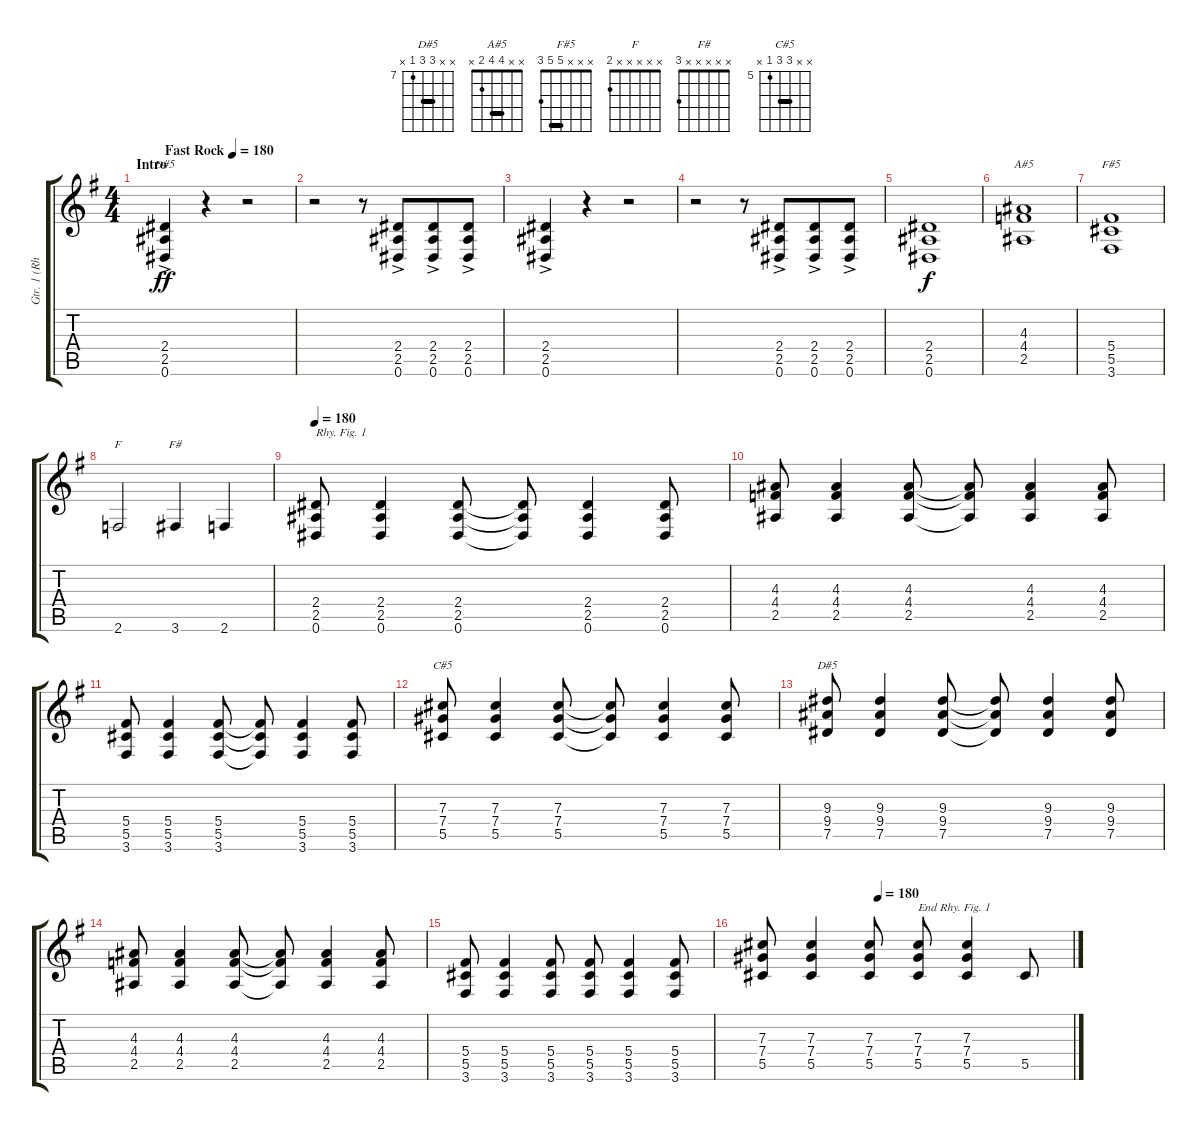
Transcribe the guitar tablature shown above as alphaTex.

\track ("Gtr. 1 (Rhythm)" "Gtr. 1 (Rh") {instrument distortionguitar}
\staff {score tabs}
\tuning (Eb4 Bb3 Gb3 Db3 Ab2 Eb2) {hide}
\chord ("D#5" x x x 2 2 0) {barre 2}
\chord ("A#5" x x 4 4 2 x) {barre 4}
\chord ("F#5" x x x 5 5 3) {barre 5}
\chord ("F" x x x x x 2)
\chord ("F#" x x x x x 3)
\chord ("C#5" x x 7 7 5 x) {firstfret 5 barre 7}
\chord ("D#5" x x 9 9 7 x) {firstfret 7 barre 9}
\ts (4 4)
\section ("" "Intro")
\tempo (180 "Fast Rock")
\clef g2
\ks g
(2.4{ac} 2.5{ac} 0.6{ac}).4{ch "D#5" dy ff instrument distortionguitar} r.4 r.2 |
r.2 r.8 (2.4{ac} 2.5{ac} 0.6{ac}).8{beam merge} (2.4{ac} 2.5{ac} 0.6{ac}).8 (2.4{ac} 2.5{ac} 0.6{ac}).8 |
(2.4{ac} 2.5{ac} 0.6{ac}).4 r.4 r.2 |
r.2 r.8 (2.4{ac} 2.5{ac} 0.6{ac}).8{beam merge} (2.4{ac} 2.5{ac} 0.6{ac}).8 (2.4{ac} 2.5{ac} 0.6{ac}).8 |
(2.4 2.5 0.6).1{dy f} |
(4.3 4.4 2.5).1{ch "A#5"} |
(5.4 5.5 3.6).1{ch "F#5"} |
2.6.2{ch "F"} 3.6.4{ch "F#"} 2.6.4 |
\tempo 180
(2.4 2.5 0.6).8{txt "Rhy. Fig. 1"} (2.4 2.5 0.6).4 (2.4 2.5 0.6).8 (2.4{t} 2.5{t} 0.6{t}).8 (2.4 2.5 0.6).4 (2.4 2.5 0.6).8 |
(4.3 4.4 2.5).8 (4.3 4.4 2.5).4 (4.3 4.4 2.5).8 (4.3{t} 4.4{t} 2.5{t}).8 (4.3 4.4 2.5).4 (4.3 4.4 2.5).8 |
(5.4 5.5 3.6).8 (5.4 5.5 3.6).4 (5.4 5.5 3.6).8 (5.4{t} 5.5{t} 3.6{t}).8 (5.4 5.5 3.6).4 (5.4 5.5 3.6).8 |
(7.3 7.4 5.5).8{ch "C#5"} (7.3 7.4 5.5).4 (7.3 7.4 5.5).8 (7.3{t} 7.4{t} 5.5{t}).8 (7.3 7.4 5.5).4 (7.3 7.4 5.5).8 |
(9.3 9.4 7.5).8{ch "D#5"} (9.3 9.4 7.5).4 (9.3 9.4 7.5).8 (9.3{t} 9.4{t} 7.5{t}).8 (9.3 9.4 7.5).4 (9.3 9.4 7.5).8 |
(4.3 4.4 2.5).8 (4.3 4.4 2.5).4 (4.3 4.4 2.5).8 (4.3{t} 4.4{t} 2.5{t}).8 (4.3 4.4 2.5).4 (4.3 4.4 2.5).8 |
(5.4 5.5 3.6).8 (5.4 5.5 3.6).4 (5.4 5.5 3.6).8 (5.4 5.5 3.6).8 (5.4 5.5 3.6).4 (5.4 5.5 3.6).8 |
\tempo (180 0.375)
(7.3 7.4 5.5).8 (7.3 7.4 5.5).4 (7.3 7.4 5.5).8 (7.3 7.4 5.5).8{txt "End Rhy. Fig. 1"} (7.3 7.4 5.5).4 5.5.8
